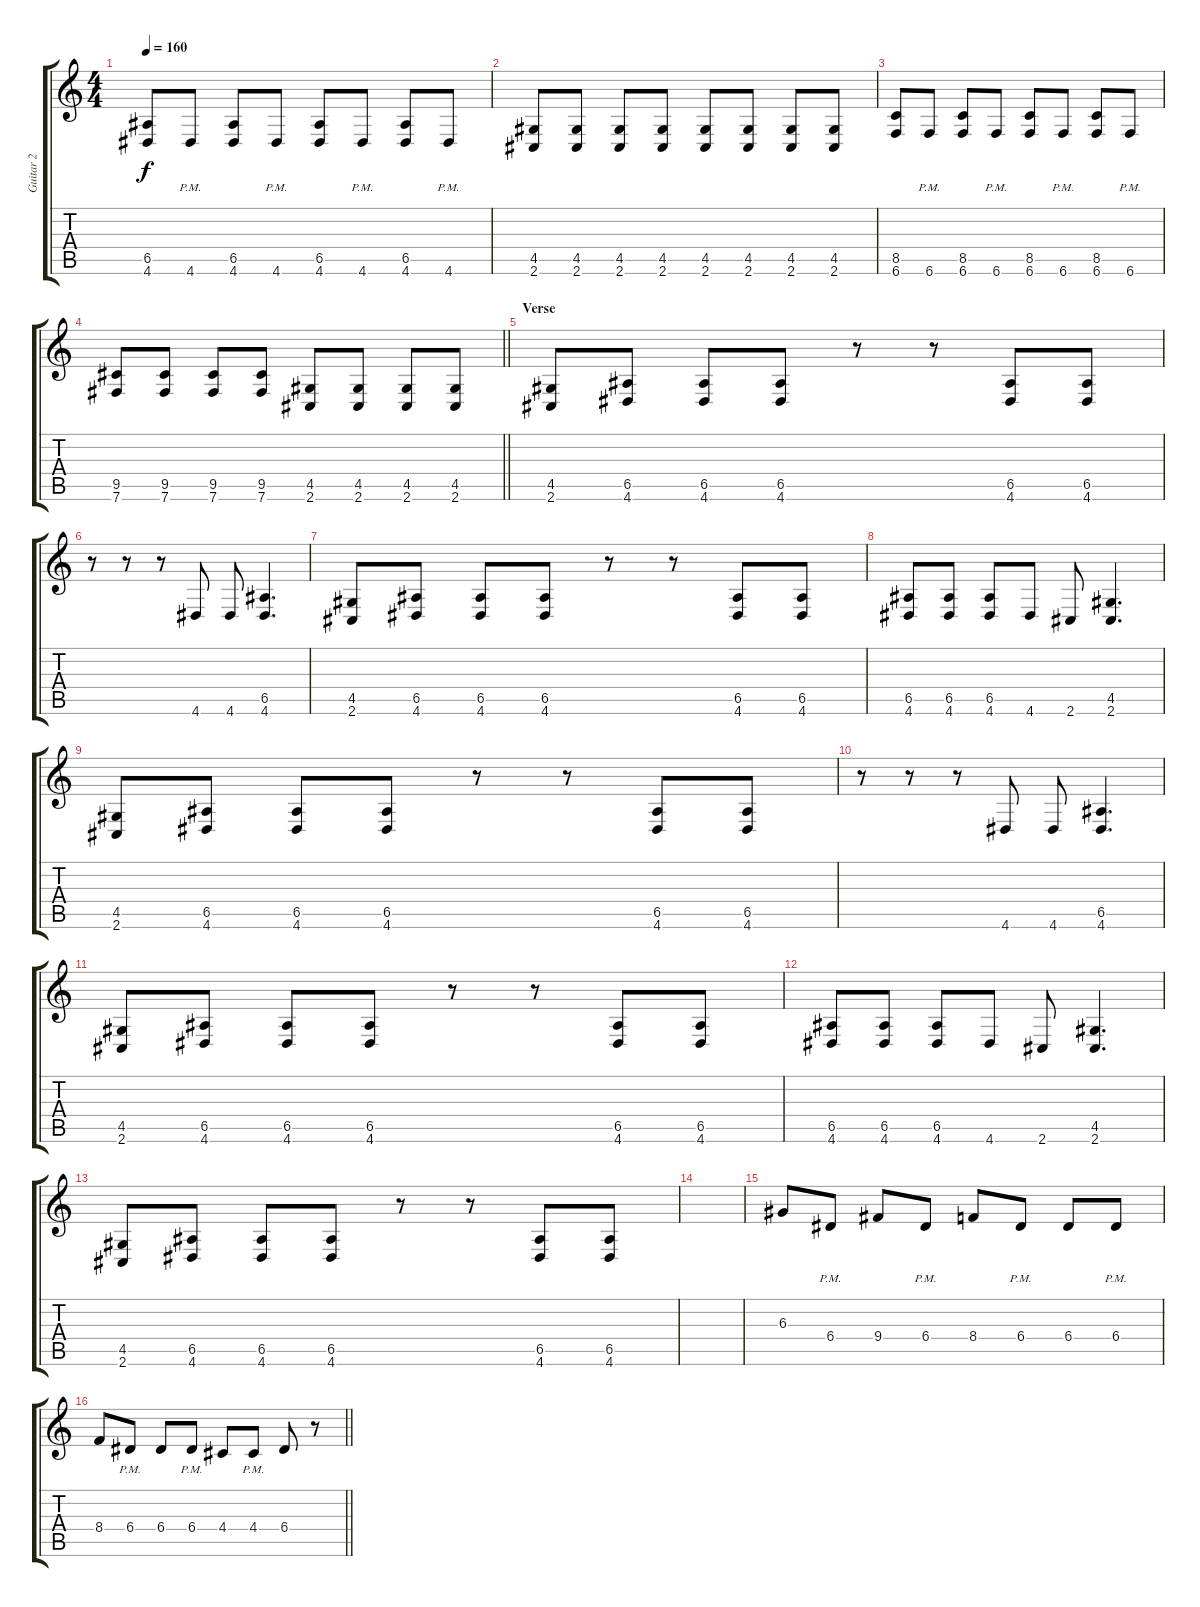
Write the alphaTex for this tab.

\track ("Guitar 2" "Guitar 2") {instrument distortionguitar}
\staff {score tabs}
\tuning (B3 Gb3 D3 A2 E2 B1) {hide}
\ts (4 4)
\tempo 160
\clef g2
\ks c
(6.5 4.6).8{dy f} 4.6{pm}.8 (6.5 4.6).8 4.6{pm}.8 (6.5 4.6).8 4.6{pm}.8 (6.5 4.6).8 4.6{pm}.8 |
(4.5 2.6).8 (4.5 2.6).8 (4.5 2.6).8 (4.5 2.6).8 (4.5 2.6).8 (4.5 2.6).8 (4.5 2.6).8 (4.5 2.6).8 |
(8.5 6.6).8 6.6{pm}.8 (8.5 6.6).8 6.6{pm}.8 (8.5 6.6).8 6.6{pm}.8 (8.5 6.6).8 6.6{pm}.8 |
\barLineRight lightlight
(9.5 7.6).8 (9.5 7.6).8 (9.5 7.6).8 (9.5 7.6).8 (4.5 2.6).8 (4.5 2.6).8 (4.5 2.6).8 (4.5 2.6).8 |
\section ("" "Verse")
(4.5 2.6).8 (6.5 4.6).8 (6.5 4.6).8 (6.5 4.6).8 r.8 r.8 (6.5 4.6).8 (6.5 4.6).8 |
r.8 r.8 r.8 4.6.8 4.6.8 (6.5 4.6).4{d} |
(4.5 2.6).8 (6.5 4.6).8 (6.5 4.6).8 (6.5 4.6).8 r.8 r.8 (6.5 4.6).8 (6.5 4.6).8 |
(6.5 4.6).8 (6.5 4.6).8 (6.5 4.6).8 4.6.8 2.6.8 (4.5 2.6).4{d} |
(4.5 2.6).8 (6.5 4.6).8 (6.5 4.6).8 (6.5 4.6).8 r.8 r.8 (6.5 4.6).8 (6.5 4.6).8 |
r.8 r.8 r.8 4.6.8 4.6.8 (6.5 4.6).4{d} |
(4.5 2.6).8 (6.5 4.6).8 (6.5 4.6).8 (6.5 4.6).8 r.8 r.8 (6.5 4.6).8 (6.5 4.6).8 |
(6.5 4.6).8 (6.5 4.6).8 (6.5 4.6).8 4.6.8 2.6.8 (4.5 2.6).4{d} |
(4.5 2.6).8 (6.5 4.6).8 (6.5 4.6).8 (6.5 4.6).8 r.8 r.8 (6.5 4.6).8 (6.5 4.6).8 |
|
6.3.8 6.4{pm}.8 9.4.8 6.4{pm}.8 8.4.8 6.4{pm}.8 6.4.8 6.4{pm}.8 |
\barLineRight lightlight
8.4.8 6.4{pm}.8 6.4.8 6.4{pm}.8 4.4.8 4.4{pm}.8 6.4.8 r.8
